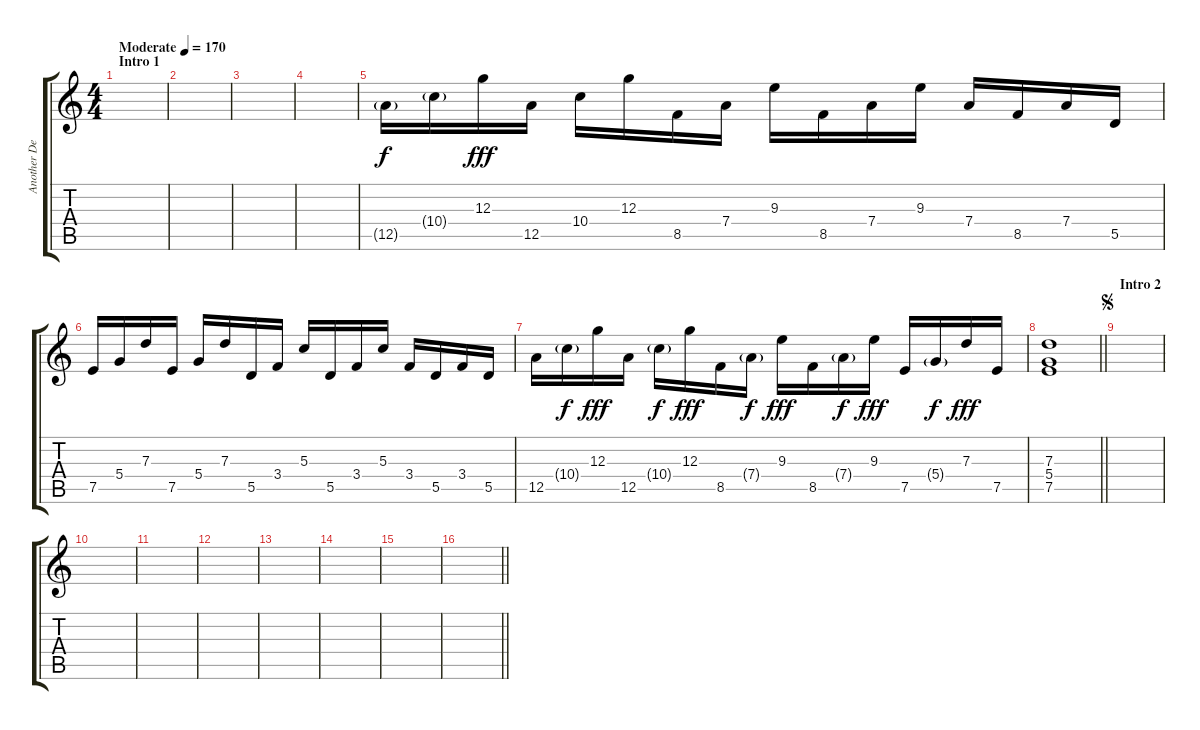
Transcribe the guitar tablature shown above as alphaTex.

\track ("Another Delay" "Another De") {instrument electricguitarclean}
\staff {score tabs}
\tuning (E4 B3 G3 D3 A2 E2) {hide}
\ts (4 4)
\section ("" "Intro 1")
\tempo (170 "Moderate")
\clef g2
\ks c
|
|
|
|
12.5{g}.16 10.4{g}.16 12.3.16{dy fff} 12.5.16 10.4.16 12.3.16 8.5.16 7.4.16 9.3.16 8.5.16 7.4.16 9.3.16 7.4.16 8.5.16 7.4.16 5.5.16 |
7.5.16 5.4.16 7.3.16 7.5.16 5.4.16 7.3.16 5.5.16 3.4.16 5.3.16 5.5.16 3.4.16 5.3.16 3.4.16 5.5.16 3.4.16 5.5.16 |
12.5.16 10.4{g}.16{dy f} 12.3.16{dy fff} 12.5.16 10.4{g}.16{dy f} 12.3.16{dy fff} 8.5.16 7.4{g}.16{dy f} 9.3.16{dy fff} 8.5.16 7.4{g}.16{dy f} 9.3.16{dy fff} 7.5.16 5.4{g}.16{dy f} 7.3.16{dy fff} 7.5.16 |
\barLineRight lightlight
(7.3 5.4 7.5).1 |
\section ("" "Intro 2")
\jump segno
|
|
|
|
|
|
|
\barLineRight lightlight
